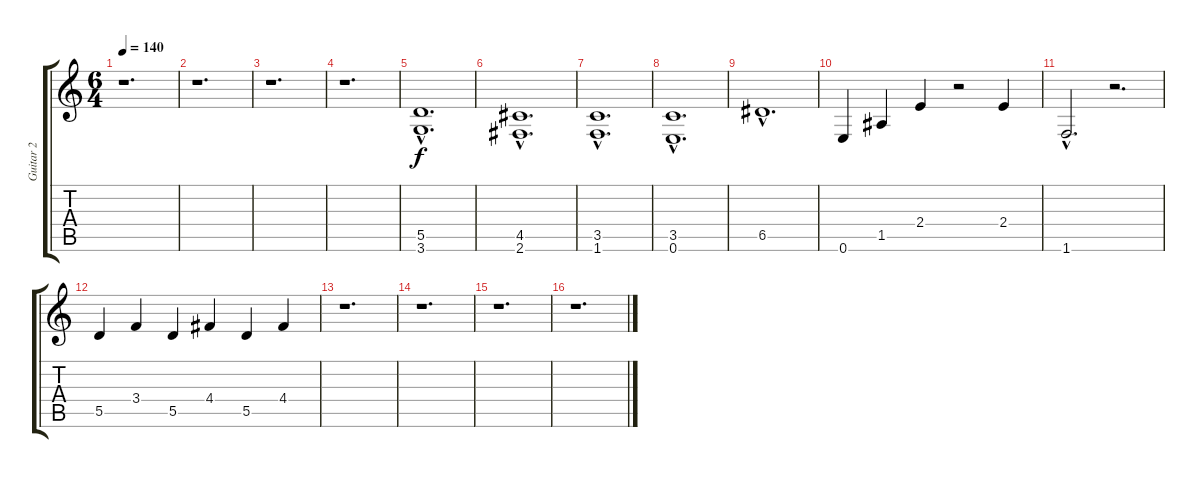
\track ("Guitar 2" "Guitar 2") {instrument electricguitarclean}
\staff {score tabs}
\tuning (E4 B3 G3 D3 A2 E2) {hide}
\ts (6 4)
\tempo 140
\clef g2
\ks c
r.1{d dy f} |
r.1{d} |
r.1{d} |
r.1{d} |
(5.5{hac} 3.6{hac}).1{d} |
(4.5{hac} 2.6{hac}).1{d} |
(3.5{hac} 1.6{hac}).1{d} |
(3.5{hac} 0.6{hac}).1{d} |
6.5{hac}.1{d} |
0.6.4 1.5.4 2.4.4 r.2 2.4.4 |
1.6{hac}.2{d} r.2{d} |
5.5.4 3.4.4 5.5.4 4.4.4 5.5.4 4.4.4 |
r.1{d} |
r.1{d} |
r.1{d} |
r.1{d}
